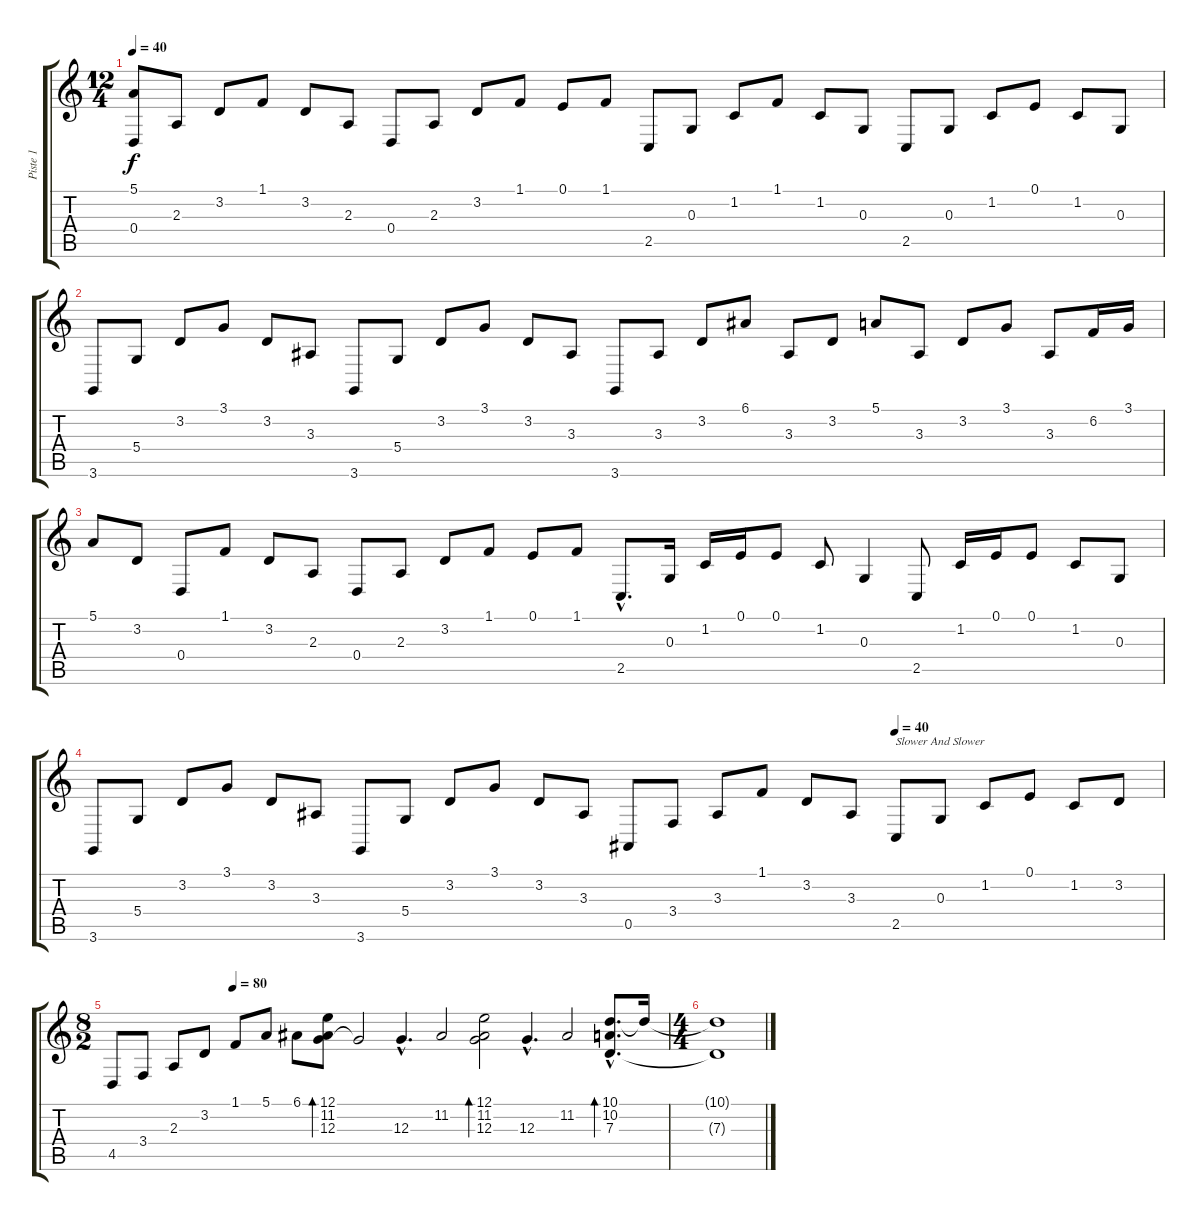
\track ("Piste 1" "Piste 1") {instrument acousticgrandpiano}
\staff {score tabs}
\tuning (E4 B3 G3 D3 Bb2 E2) {hide}
\ts (12 4)
\tempo 40
\clef g2
\ks c
(5.1 0.4).8{dy f} 2.3.8 3.2.8 1.1.8 3.2.8 2.3.8 0.4.8 2.3.8 3.2.8 1.1.8 0.1.8 1.1.8 2.5.8 0.3.8 1.2.8 1.1.8 1.2.8 0.3.8 2.5.8 0.3.8 1.2.8 0.1.8 1.2.8 0.3.8 |
3.6.8 5.4.8 3.2.8 3.1.8 3.2.8 3.3.8 3.6.8 5.4.8 3.2.8 3.1.8 3.2.8 3.3.8 3.6.8 3.3.8 3.2.8 6.1.8 3.3.8 3.2.8 5.1.8 3.3.8 3.2.8 3.1.8 3.3.8 6.2.16 3.1.16 |
5.1.8 3.2.8 0.4.8 1.1.8 3.2.8 2.3.8 0.4.8 2.3.8 3.2.8 1.1.8 0.1.8 1.1.8 2.5{hac}.8{d} 0.3.16 1.2.16 0.1.16 0.1.8 1.2.8 0.3.4 2.5.8 1.2.16 0.1.16 0.1.8 1.2.8 0.3.8 |
\tempo (40 0.75)
3.6.8 5.4.8 3.2.8 3.1.8 3.2.8 3.3.8 3.6.8 5.4.8 3.2.8 3.1.8 3.2.8 3.3.8 0.5.8 3.4.8 3.3.8 1.1.8 3.2.8 3.3.8 2.5.8{txt "Slower And Slower"} 0.3.8 1.2.8 0.1.8 1.2.8 3.2.8 |
\ts (8 2)
\tempo (80 0.21875)
4.5.8 3.4.8 2.3.8 3.2.8 1.1.8 5.1.8 6.1.8 (12.1 11.2 12.3).8{bd 60} 12.3{t}.2 12.3{hac}.4{d} 11.2.2 (12.1 11.2 12.3).2{bd 60} 12.3{hac}.4{d} 11.2.2 (10.1{hac} 10.2{hac} 7.3{hac}).8{d bd 60} 10.1{t}.16 |
\ts (4 4)
(10.1{t} 7.3{t}).1
